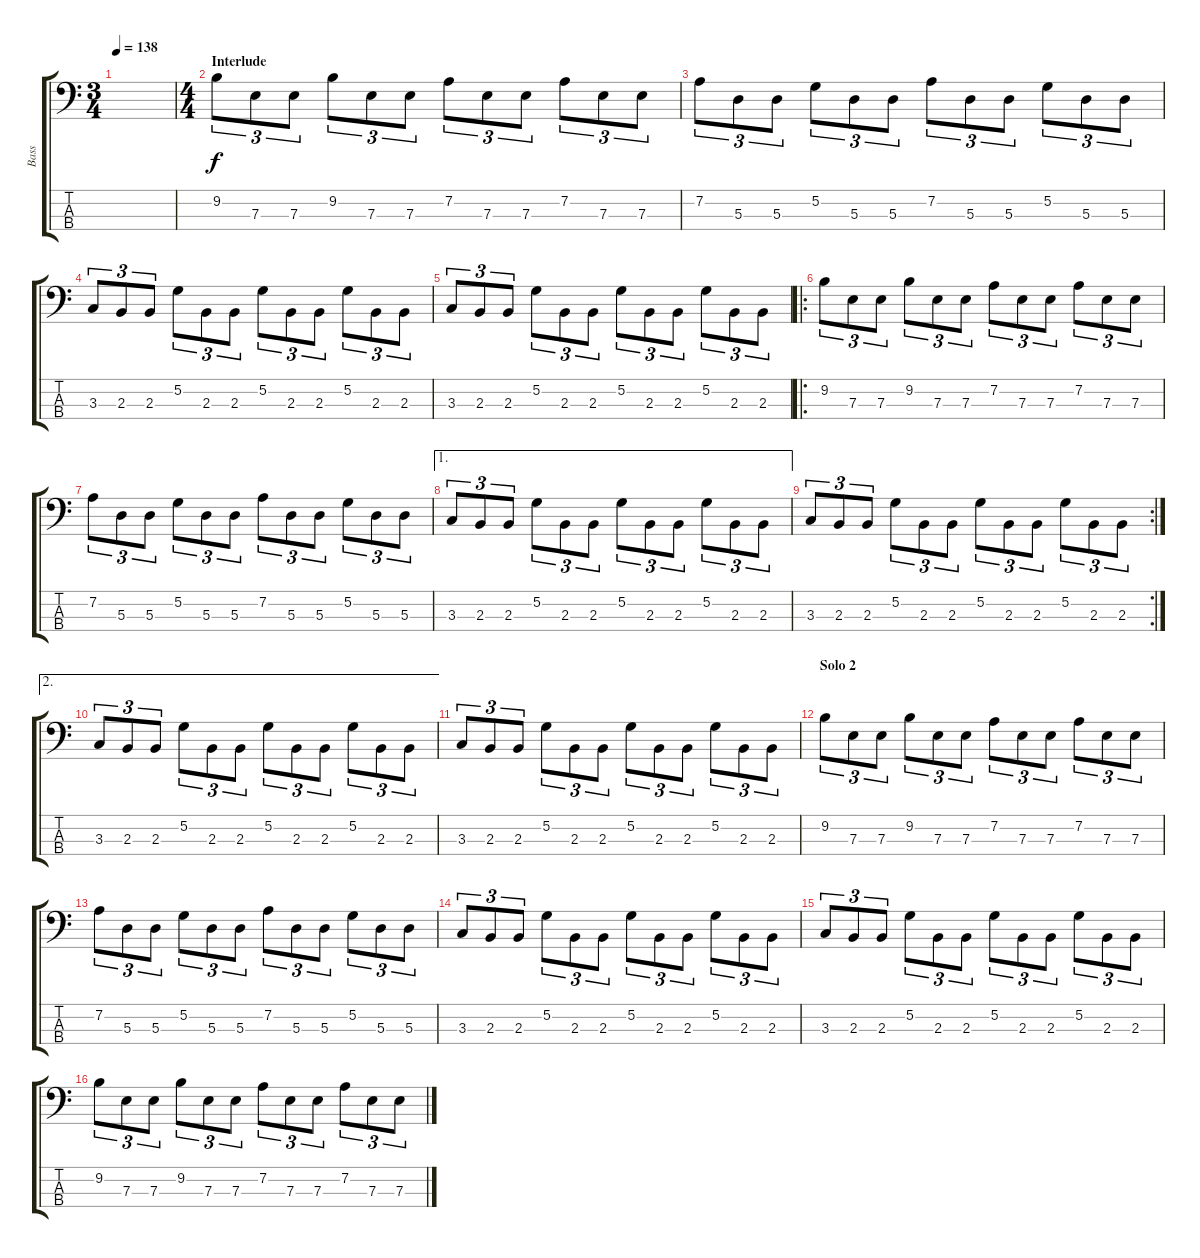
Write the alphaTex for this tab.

\track ("Bass" "Bass") {instrument electricbassfinger}
\staff {score tabs}
\tuning (G2 D2 A1 E1) {hide}
\ts (3 4)
\tempo 138
\clef f4
\ks c
|
\ts (4 4)
\section ("" "Interlude")
9.2.8{tu (3 2)} 7.3.8{tu (3 2)} 7.3.8{tu (3 2)} 9.2.8{tu (3 2)} 7.3.8{tu (3 2)} 7.3.8{tu (3 2)} 7.2.8{tu (3 2)} 7.3.8{tu (3 2)} 7.3.8{tu (3 2)} 7.2.8{tu (3 2)} 7.3.8{tu (3 2)} 7.3.8{tu (3 2)} |
7.2.8{tu (3 2)} 5.3.8{tu (3 2)} 5.3.8{tu (3 2)} 5.2.8{tu (3 2)} 5.3.8{tu (3 2)} 5.3.8{tu (3 2)} 7.2.8{tu (3 2)} 5.3.8{tu (3 2)} 5.3.8{tu (3 2)} 5.2.8{tu (3 2)} 5.3.8{tu (3 2)} 5.3.8{tu (3 2)} |
3.3.8{tu (3 2)} 2.3.8{tu (3 2)} 2.3.8{tu (3 2)} 5.2.8{tu (3 2)} 2.3.8{tu (3 2)} 2.3.8{tu (3 2)} 5.2.8{tu (3 2)} 2.3.8{tu (3 2)} 2.3.8{tu (3 2)} 5.2.8{tu (3 2)} 2.3.8{tu (3 2)} 2.3.8{tu (3 2)} |
3.3.8{tu (3 2)} 2.3.8{tu (3 2)} 2.3.8{tu (3 2)} 5.2.8{tu (3 2)} 2.3.8{tu (3 2)} 2.3.8{tu (3 2)} 5.2.8{tu (3 2)} 2.3.8{tu (3 2)} 2.3.8{tu (3 2)} 5.2.8{tu (3 2)} 2.3.8{tu (3 2)} 2.3.8{tu (3 2)} |
\ro
9.2.8{tu (3 2)} 7.3.8{tu (3 2)} 7.3.8{tu (3 2)} 9.2.8{tu (3 2)} 7.3.8{tu (3 2)} 7.3.8{tu (3 2)} 7.2.8{tu (3 2)} 7.3.8{tu (3 2)} 7.3.8{tu (3 2)} 7.2.8{tu (3 2)} 7.3.8{tu (3 2)} 7.3.8{tu (3 2)} |
7.2.8{tu (3 2)} 5.3.8{tu (3 2)} 5.3.8{tu (3 2)} 5.2.8{tu (3 2)} 5.3.8{tu (3 2)} 5.3.8{tu (3 2)} 7.2.8{tu (3 2)} 5.3.8{tu (3 2)} 5.3.8{tu (3 2)} 5.2.8{tu (3 2)} 5.3.8{tu (3 2)} 5.3.8{tu (3 2)} |
\ae 1
3.3.8{tu (3 2)} 2.3.8{tu (3 2)} 2.3.8{tu (3 2)} 5.2.8{tu (3 2)} 2.3.8{tu (3 2)} 2.3.8{tu (3 2)} 5.2.8{tu (3 2)} 2.3.8{tu (3 2)} 2.3.8{tu (3 2)} 5.2.8{tu (3 2)} 2.3.8{tu (3 2)} 2.3.8{tu (3 2)} |
\rc 2
3.3.8{tu (3 2)} 2.3.8{tu (3 2)} 2.3.8{tu (3 2)} 5.2.8{tu (3 2)} 2.3.8{tu (3 2)} 2.3.8{tu (3 2)} 5.2.8{tu (3 2)} 2.3.8{tu (3 2)} 2.3.8{tu (3 2)} 5.2.8{tu (3 2)} 2.3.8{tu (3 2)} 2.3.8{tu (3 2)} |
\ae 2
3.3.8{tu (3 2)} 2.3.8{tu (3 2)} 2.3.8{tu (3 2)} 5.2.8{tu (3 2)} 2.3.8{tu (3 2)} 2.3.8{tu (3 2)} 5.2.8{tu (3 2)} 2.3.8{tu (3 2)} 2.3.8{tu (3 2)} 5.2.8{tu (3 2)} 2.3.8{tu (3 2)} 2.3.8{tu (3 2)} |
3.3.8{tu (3 2)} 2.3.8{tu (3 2)} 2.3.8{tu (3 2)} 5.2.8{tu (3 2)} 2.3.8{tu (3 2)} 2.3.8{tu (3 2)} 5.2.8{tu (3 2)} 2.3.8{tu (3 2)} 2.3.8{tu (3 2)} 5.2.8{tu (3 2)} 2.3.8{tu (3 2)} 2.3.8{tu (3 2)} |
\section ("" "Solo 2")
9.2.8{tu (3 2)} 7.3.8{tu (3 2)} 7.3.8{tu (3 2)} 9.2.8{tu (3 2)} 7.3.8{tu (3 2)} 7.3.8{tu (3 2)} 7.2.8{tu (3 2)} 7.3.8{tu (3 2)} 7.3.8{tu (3 2)} 7.2.8{tu (3 2)} 7.3.8{tu (3 2)} 7.3.8{tu (3 2)} |
7.2.8{tu (3 2)} 5.3.8{tu (3 2)} 5.3.8{tu (3 2)} 5.2.8{tu (3 2)} 5.3.8{tu (3 2)} 5.3.8{tu (3 2)} 7.2.8{tu (3 2)} 5.3.8{tu (3 2)} 5.3.8{tu (3 2)} 5.2.8{tu (3 2)} 5.3.8{tu (3 2)} 5.3.8{tu (3 2)} |
3.3.8{tu (3 2)} 2.3.8{tu (3 2)} 2.3.8{tu (3 2)} 5.2.8{tu (3 2)} 2.3.8{tu (3 2)} 2.3.8{tu (3 2)} 5.2.8{tu (3 2)} 2.3.8{tu (3 2)} 2.3.8{tu (3 2)} 5.2.8{tu (3 2)} 2.3.8{tu (3 2)} 2.3.8{tu (3 2)} |
3.3.8{tu (3 2)} 2.3.8{tu (3 2)} 2.3.8{tu (3 2)} 5.2.8{tu (3 2)} 2.3.8{tu (3 2)} 2.3.8{tu (3 2)} 5.2.8{tu (3 2)} 2.3.8{tu (3 2)} 2.3.8{tu (3 2)} 5.2.8{tu (3 2)} 2.3.8{tu (3 2)} 2.3.8{tu (3 2)} |
9.2.8{tu (3 2)} 7.3.8{tu (3 2)} 7.3.8{tu (3 2)} 9.2.8{tu (3 2)} 7.3.8{tu (3 2)} 7.3.8{tu (3 2)} 7.2.8{tu (3 2)} 7.3.8{tu (3 2)} 7.3.8{tu (3 2)} 7.2.8{tu (3 2)} 7.3.8{tu (3 2)} 7.3.8{tu (3 2)}
